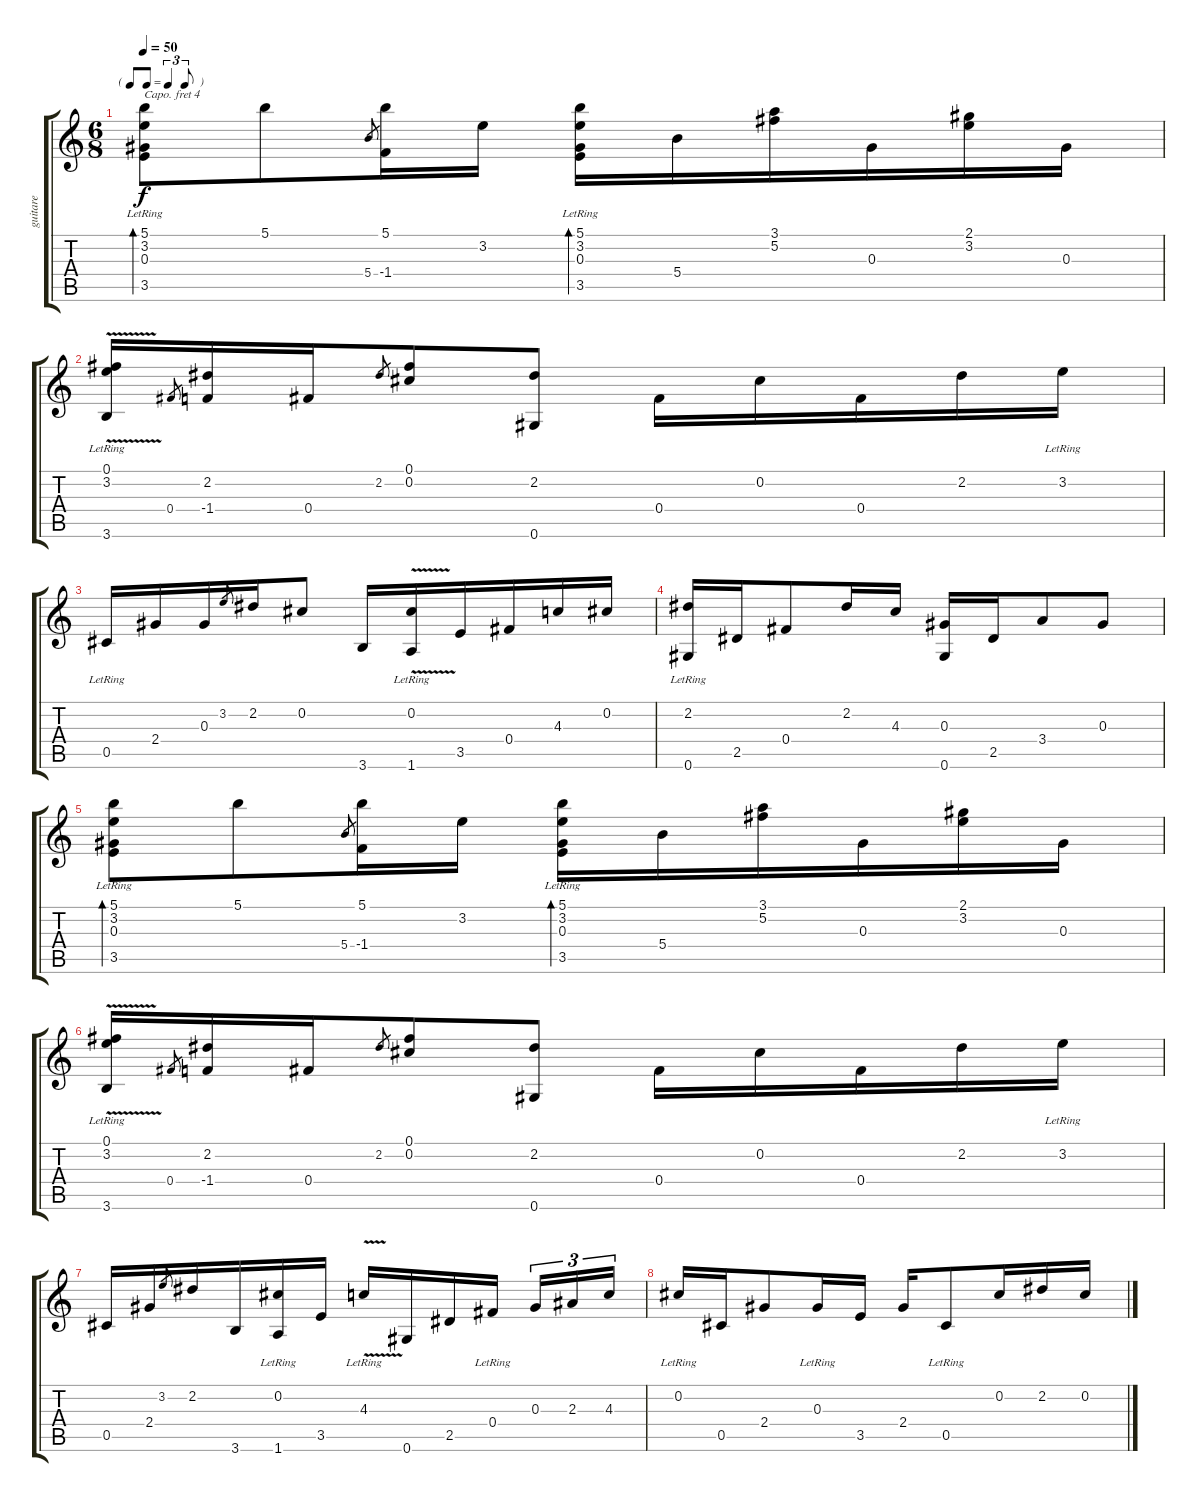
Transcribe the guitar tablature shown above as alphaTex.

\track ("guitare" "guitare") {solo instrument acousticguitarsteel}
\staff {score tabs}
\capo 4
\tuning (D4 A3 E3 D3 A2 E2) {hide}
\ts (6 8)
\tf triplet8th
\tempo 50
\clef g2
\ks c
(5.1 3.2 0.3 3.5{lr}).8{bd 120 dy f} 5.1.8 5.4.8{gr} (5.1 -1.4).16 3.2.16 (5.1 3.2 0.3 3.5{lr}).16{bd 120} 5.4.16 (3.1 5.2).16 0.3.16 (2.1 3.2).16 0.3.16 |
(0.1{v} 3.2{v lr} 3.6{v}).16 0.4.8{gr} (2.2 -1.4).16 0.4.16 2.2.8{gr} (0.1 0.2).8 (2.2 0.6).8 0.4.16 0.2.16 0.4.16 2.2.16 3.2{lr}.16 |
0.5{lr}.16 2.4.16 0.3.16 3.2.8{gr} 2.2.16 0.2.8 3.6.16 (0.2{v} 1.6{v lr}).16 3.5.16 0.4.16 4.3.16 0.2.16 |
(2.2 0.6{lr}).16 2.5.16 0.4.8 2.2.16 4.3.16 (0.3 0.6).16 2.5.16 3.4.8 0.3.8 |
(5.1 3.2 0.3 3.5{lr}).8{bd 120} 5.1.8 5.4.8{gr} (5.1 -1.4).16 3.2.16 (5.1 3.2 0.3 3.5{lr}).16{bd 120} 5.4.16 (3.1 5.2).16 0.3.16 (2.1 3.2).16 0.3.16 |
(0.1{v} 3.2{v lr} 3.6{v}).16 0.4.8{gr} (2.2 -1.4).16 0.4.16 2.2.8{gr} (0.1 0.2).8 (2.2 0.6).8 0.4.16 0.2.16 0.4.16 2.2.16 3.2{lr}.16 |
0.5.16 2.4.16 3.2.8{gr} 2.2.16 3.6.16 (0.2 1.6{lr}).16 3.5.16 4.3{v lr}.16 0.6.16 2.5.16 0.4{lr}.16{beam splitsecondary} 0.3.16{tu (3 2)} 2.3.16{tu (3 2)} 4.3.16{tu (3 2)} |
0.2{lr}.16 0.5.16 2.4.8 0.3{lr}.16 3.5.16 2.4.16 0.5{lr}.8 0.2.16 2.2.16 0.2.16
